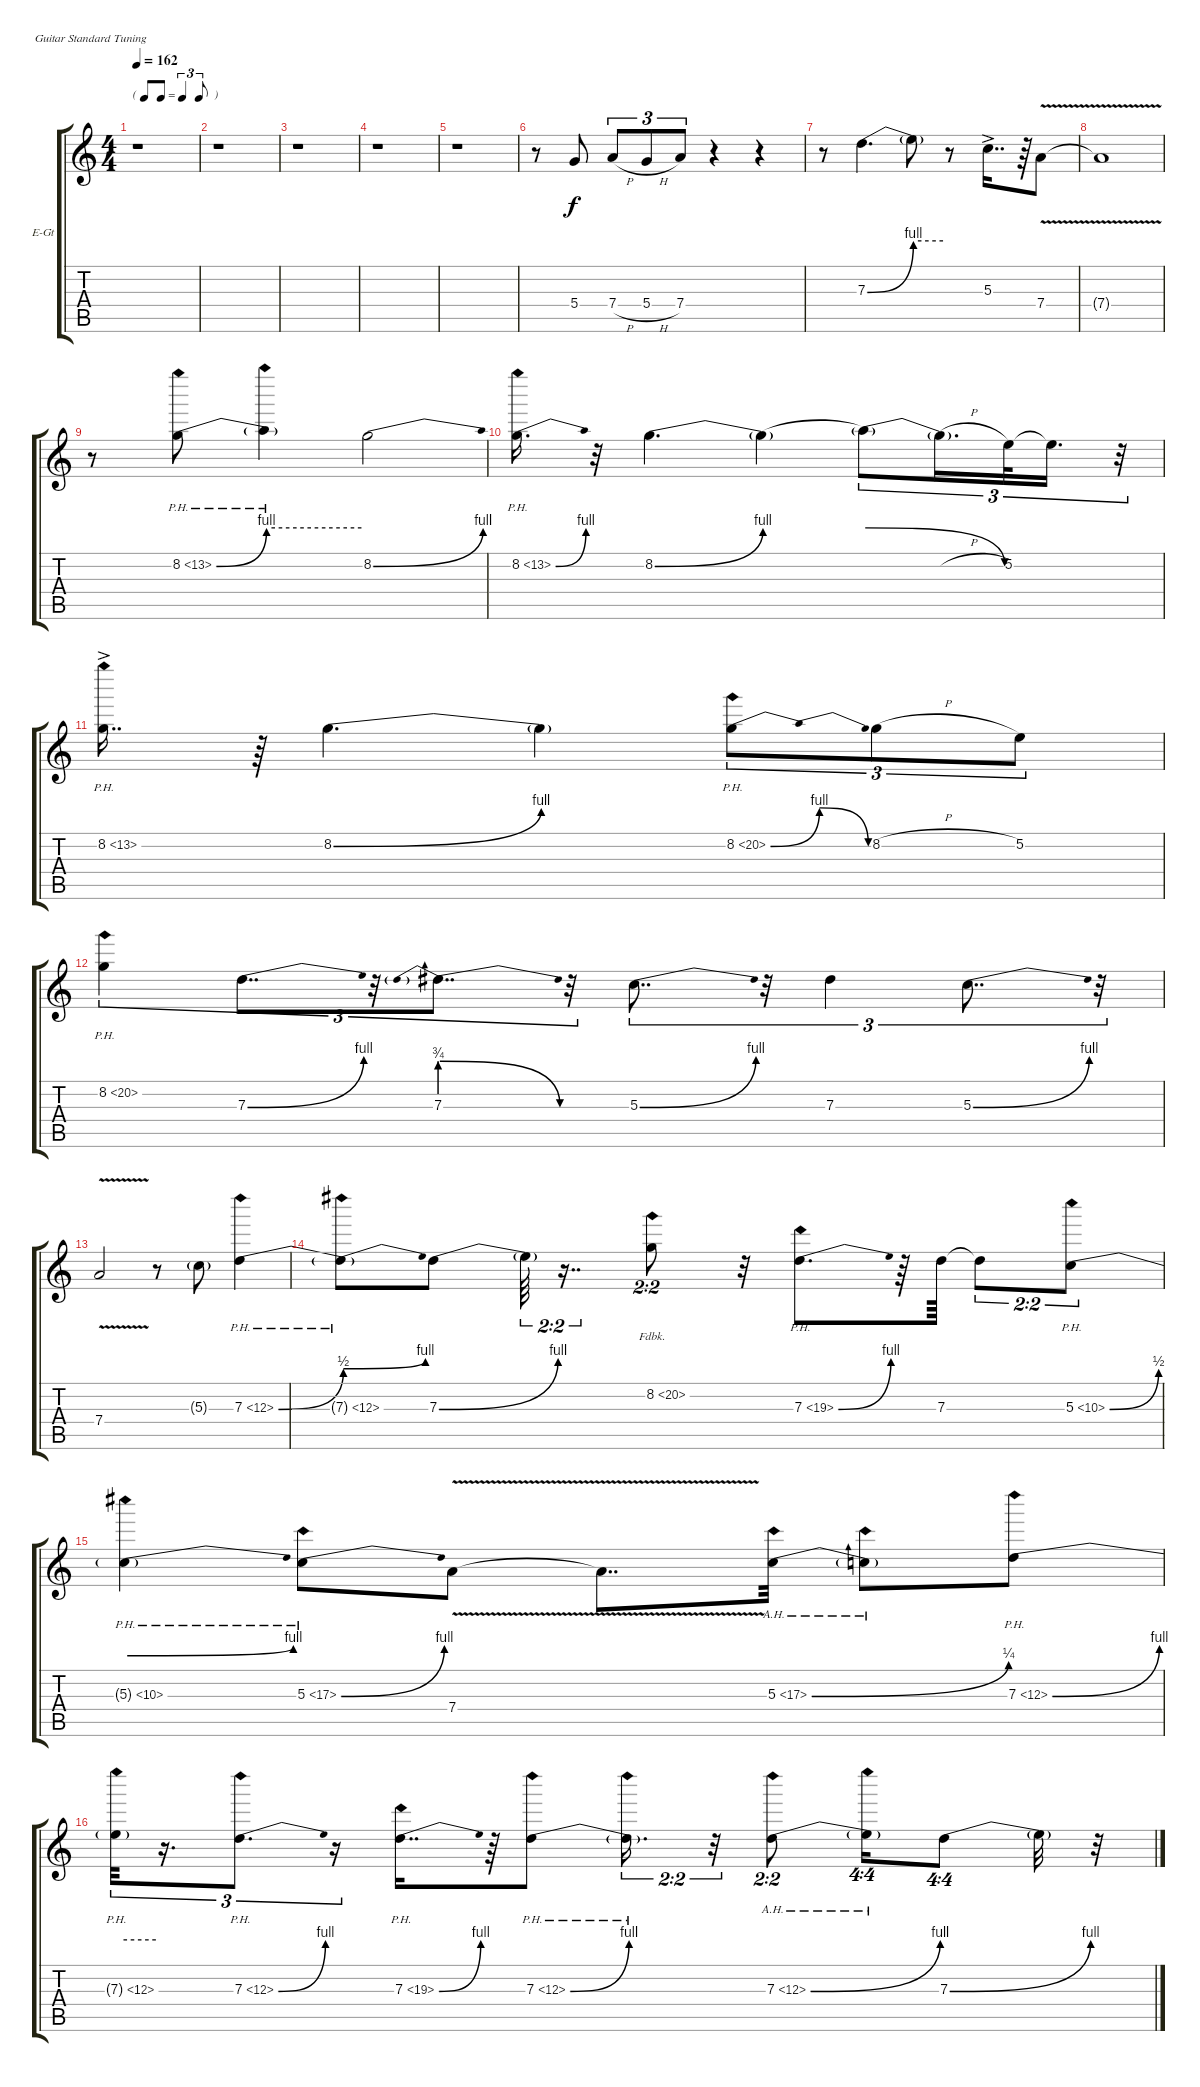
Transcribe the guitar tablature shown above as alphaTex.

\bracketExtendMode groupsimilarinstruments
\firstSystemTrackNameOrientation horizontal
\otherSystemsTrackNameOrientation horizontal
\track ("Solo Guitar" "E-Gt") {instrument overdrivenguitar}
\staff {score tabs}
\tuning (E4 B3 G3 D3 A2 E2)
\ts (4 4)
\tf triplet8th
\tempo 162
\clef g2
\ks c
r.1{dy f} |
r.1 |
r.1 |
r.1 |
r.1 |
r.8 5.4.8 7.4{h}.8{tu (3 2)} 5.4{h}.8{tu (3 2)} 7.4.8{tu (3 2)} r.4 r.4 |
r.8 7.3{be (bend 0 0 60 4)}.4{d} 7.3{be (hold 0 4 60 4) t}.8 r.8 5.3{ac}.16{dd} r.64 7.4{v}.8 |
7.4{v t}.1 |
r.8 8.2{be (bend 0 0 60 4) ph 5}.8 8.2{be (hold 0 4 60 4) ph 5 t}.4 8.2{be (bend 0 0 25.8 4)}.2 |
8.2{be (bend 0 0 24.599999999999998 4) ph 5}.16{d} r.32 8.2{be (bend 0.6 0 37.8 4)}.4{d} 8.2{be (hold 0 0 60 0) t}.4 8.2{be (release 30 4 59.4 0) t}.8{tu (3 2)} 8.2{h t}.16{d tu (3 2)} 5.2.32{tu (3 2)} 5.2{t}.16{d tu (3 2)} r.32{tu (3 2)} |
8.2{ph 5 ac}.16{dd} r.64 8.2{be (bend 0.6 0 25.2 4)}.4{d} 8.2{be (hold 0 0 60 0) t}.4 8.2{be (bendrelease 0.6 0 13.799999999999999 4 43.8 4 59.4 0) ph 12}.8{tu (3 2)} 8.2{h}.8{tu (3 2)} 5.2.8{tu (3 2)} |
8.2{ph 12}.4{tu (3 2)} 7.3{be (bend 0 0 38.4 4)}.8{dd tu (3 2)} r.32{tu (3 2)} 7.3{be (prebendrelease 0 3 20.4 0)}.8{dd tu (3 2)} r.32{tu (3 2)} 5.3{be (bend 0 0 48 4)}.8{dd tu (3 2)} r.32{tu (3 2)} 7.3.4{tu (3 2)} 5.3{be (bend 0 0 49.199999999999996 4)}.8{dd tu (3 2)} r.32{tu (3 2)} |
7.4{v}.2 r.8 5.3{g}.8 7.3{be (bend 0 0 51 2) ph 5}.4 |
7.3{be (bend 0 2 27.599999999999998 4) ph 5 t}.8 7.3{be (bend 0 0 21.599999999999998 4)}.8 7.3{t}.64{tu (2 2)} r.16{dd tu (2 2)} 8.2{fh 12}.8{tu (2 2)} r.32 7.3{be (bend 0 0 60 4) ph 12}.8{d} r.64 7.3.64 7.3{t}.8{tu (2 2)} 5.3{be (bend 0 0 46.199999999999996 2) ph 5}.8{tu (2 2)} |
5.3{be (bend 0 2 32.4 4) ph 5 t}.4 5.3{be (bend 0 0 60 4) ph 12}.8 7.4{v}.8 7.4{v t}.8{dd} 5.3{be (bend 0 0 47.4 1) ah 12}.32 5.3{ah 12 t}.8 7.3{be (bend 0 0 59.4 4) ph 5}.8 |
7.3{be (hold 0 4 60 4) ph 5 t}.32{tu (3 2)} r.16{d tu (3 2)} 7.3{be (bend 0 0 60 4) ph 5}.8{d tu (3 2)} r.16{tu (3 2)} 7.3{be (bend 24.599999999999998 0 51.6 4) ph 12}.16{dd} r.64 7.3{be (bend 22.2 0 44.4 4) ph 5}.8 7.3{be (hold 0 0 60 0) ph 5 t}.16{d tu (2 2)} r.32{tu (2 2)} 7.3{be (bend 0 0 60 4) ah 5}.8{tu (2 2)} 7.3{ah 5 t}.16{tu (4 4)} 7.3{be (bend 0 0 60 4)}.8{tu (4 4)} 7.3{t}.32 r.32
